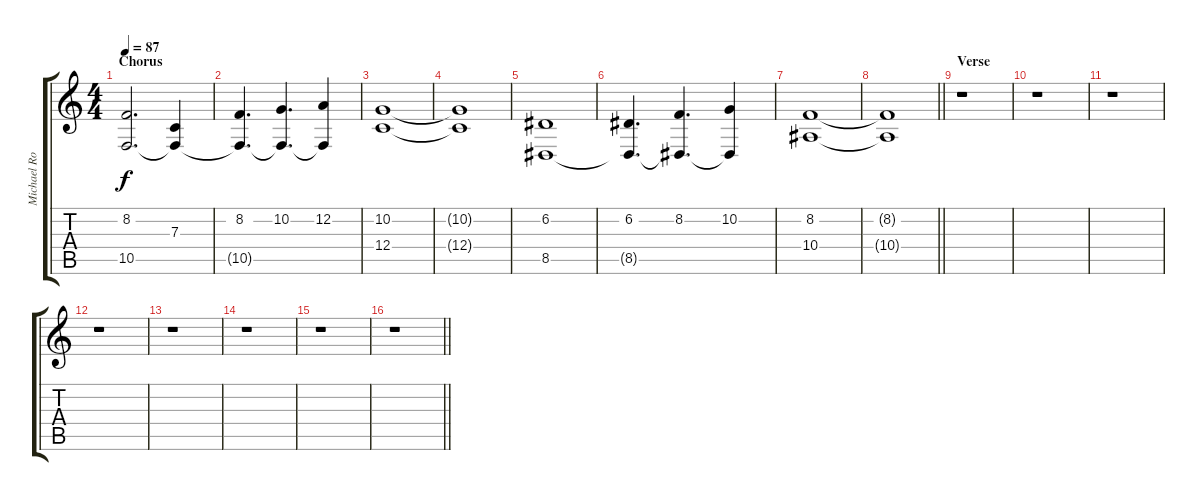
\track ("Michael Rodenberg - Keyboard" "Michael Ro") {instrument stringensemble1}
\staff {score tabs}
\tuning (D4 A3 F3 C3 G2 D2) {hide}
\ts (4 4)
\section ("" "Chorus")
\tempo 87
\clef g2
\ks c
(8.2 10.5).2{d dy f} (7.3 10.5{t}).4 |
(8.2 10.5{t}).4{d} (10.2 10.5{t}).4{d} (12.2 10.5{t}).4 |
(10.2 12.4).1 |
(10.2{t} 12.4{t}).1 |
(6.2 8.5).1 |
(6.2 8.5{t}).4{d} (8.2 8.5{t}).4{d} (10.2 8.5{t}).4 |
(8.2 10.4).1 |
\barLineRight lightlight
(8.2{t} 10.4{t}).1 |
\section ("" "Verse")
r.1 |
r.1 |
r.1 |
r.1 |
r.1 |
r.1 |
r.1 |
\barLineRight lightlight
r.1
